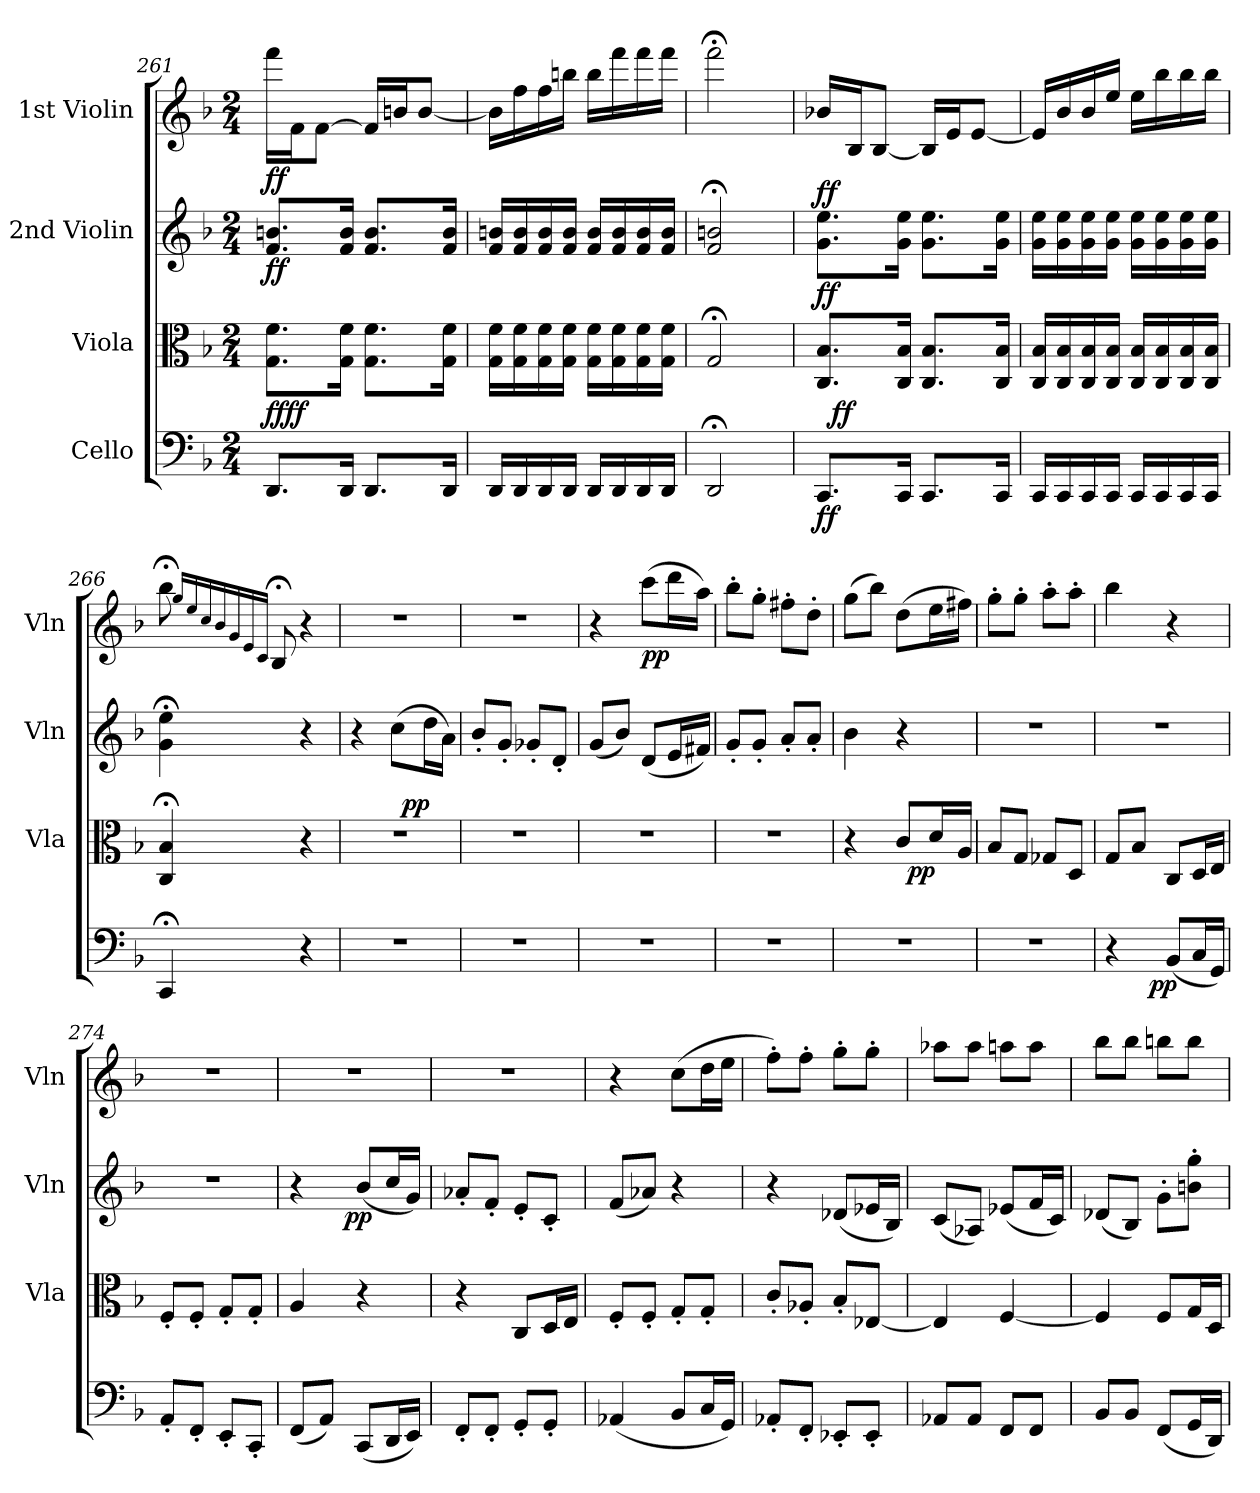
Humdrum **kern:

**kern	**dynam	**kern	**dynam	**kern	**dynam	**kern	**dynam
*part4	*part4	*part3	*part3	*part2	*part2	*part1	*part1
*staff4	*staff4	*staff3	*staff3	*staff2	*staff2	*staff1	*staff1
*I"Cello	*	*I"Viola	*	*I"2nd Violin	*	*I"1st Violin	*
*	*	*I'Vla	*	*I'Vln	*	*I'Vln	*
*clefF4	*	*clefC3	*	*clefG2	*	*clefG2	*
*k[b-]	*	*k[b-]	*	*k[b-]	*	*k[b-]	*
*F:	*	*F:	*	*F:	*	*F:	*
*M2/4	*	*M2/4	*	*M2/4	*	*M2/4	*
=261	=261	=261	=261	=261	=261	=261	=261
!	!LO:DY:a	!	!	!	!	!	!
!	!LO:DY:n=1:b	!	!	!	!LO:DY:b	!	!LO:DY:b
8.DD/L	ff ff	8.G\ 8.f\L	.	8.f/ 8.bn/L	ff	16fff\LL	ff
.	.	.	.	.	.	16f\J	.
.	.	.	.	.	.	[8f\J	.
16DD/Jk	.	16G\ 16f\Jk	.	16f/ 16b/Jk	.	.	.
8.DD/L	.	8.G\ 8.f\L	.	8.f/ 8.b/L	.	16f/LL]	.
.	.	.	.	.	.	16bn/J	.
.	.	.	.	.	.	[8b/J	.
16DD/Jk	.	16G\ 16f\Jk	.	16f/ 16b/Jk	.	.	.
=262	=262	=262	=262	=262	=262	=262	=262
16DD/LL	.	16G\ 16f\LL	.	16f/ 16bn/LL	.	16b\LL]	.
16DD/	.	16G\ 16f\	.	16f/ 16b/	.	16ff\	.
16DD/	.	16G\ 16f\	.	16f/ 16b/	.	16ff\	.
16DD/JJ	.	16G\ 16f\JJ	.	16f/ 16b/JJ	.	16bbn\JJ	.
16DD/LL	.	16G\ 16f\LL	.	16f/ 16b/LL	.	16bb\LL	.
16DD/	.	16G\ 16f\	.	16f/ 16b/	.	16fff\	.
16DD/	.	16G\ 16f\	.	16f/ 16b/	.	16fff\	.
16DD/JJ	.	16G\ 16f\JJ	.	16f/ 16b/JJ	.	16fff\JJ	.
=263	=263	=263	=263	=263	=263	=263	=263
2DD;/	.	2G;/	.	2f/; 2bn/;	.	2fff;<\	.
=264	=264	=264	=264	=264	=264	=264	=264
!	!LO:DY:b	!	!LO:DY:a	!	!LO:DY:a	!	!
*^	*	*	*	*	*	*	*
8.CC/L	32ryy	ff	8.C/ 8.B-/L	ff	8.g\ 8.ee\L	ff	16b-X/LL	.
!	!	!LO:DY:a	!	!	!	!	!	!
.	4...ryy	ff	.	.	.	.	.	.
.	.	.	.	.	.	.	16B-/J	.
.	.	.	.	.	.	.	[8B-/J	.
16CC/Jk	.	.	16C/ 16B-/Jk	.	16g\ 16ee\Jk	.	.	.
8.CC/L	.	.	8.C/ 8.B-/L	.	8.g\ 8.ee\L	.	16B-/LL]	.
.	.	.	.	.	.	.	16e/J	.
.	.	.	.	.	.	.	[8e/J	.
16CC/Jk	.	.	16C/ 16B-/Jk	.	16g\ 16ee\Jk	.	.	.
*v	*v	*	*	*	*	*	*	*
=265	=265	=265	=265	=265	=265	=265	=265
16CC/LL	.	16C/ 16B-/LL	.	16g\ 16ee\LL	.	16e/LL]	.
16CC/	.	16C/ 16B-/	.	16g\ 16ee\	.	16b-/	.
16CC/	.	16C/ 16B-/	.	16g\ 16ee\	.	16b-/	.
16CC/JJ	.	16C/ 16B-/JJ	.	16g\ 16ee\JJ	.	16ee/JJ	.
16CC/LL	.	16C/ 16B-/LL	.	16g\ 16ee\LL	.	16ee\LL	.
16CC/	.	16C/ 16B-/	.	16g\ 16ee\	.	16bb-\	.
16CC/	.	16C/ 16B-/	.	16g\ 16ee\	.	16bb-\	.
16CC/JJ	.	16C/ 16B-/JJ	.	16g\ 16ee\JJ	.	16bb-\JJ	.
=266	=266	=266	=266	=266	=266	=266	=266
4CC;/	.	4C/; 4B-/;	.	4g\;< 4ee\;<	.	8bb-;<\	.
.	.	.	.	.	.	16qgg/LL	.
.	.	.	.	.	.	16qee/	.
.	.	.	.	.	.	16qcc/	.
.	.	.	.	.	.	16qb-/	.
.	.	.	.	.	.	16qg/	.
.	.	.	.	.	.	16qe/	.
.	.	.	.	.	.	16qc/JJ	.
.	.	.	.	.	.	8B-;/	.
4r	.	4r	.	4r	.	4r	.
=267	=267	=267	=267	=267	=267	=267	=267
*	*	*^	*	*	*	*	*
2r	.	2r	4ryy	.	4r	.	2r	.
.	.	.	32ryy	.	(>8cc\L	.	.	.
!	!	!	!	!LO:DY:a	!	!	!	!
.	.	.	8..ryy	pp	.	.	.	.
.	.	.	.	.	16dd\L	.	.	.
.	.	.	.	.	16a\JJ)	.	.	.
*	*	*v	*v	*	*	*	*	*
=268	=268	=268	=268	=268	=268	=268	=268
2r	.	2r	.	8b-'</L	.	2r	.
.	.	.	.	8g'</J	.	.	.
.	.	.	.	8g-X'</L	.	.	.
.	.	.	.	8d'</J	.	.	.
=269	=269	=269	=269	=269	=269	=269	=269
2r	.	2r	.	(<8g/L	.	4r	.
.	.	.	.	8b-/J)	.	.	.
!	!	!	!	!	!	!	!LO:DY:b
.	.	.	.	(<8d/L	.	(>8ccc\L	pp
.	.	.	.	16e/L	.	16ddd\L	.
.	.	.	.	16f#X/JJ)	.	16aa\JJ)	.
=270	=270	=270	=270	=270	=270	=270	=270
2r	.	2r	.	8g'</L	.	8bb-'>\L	.
.	.	.	.	8g'</J	.	8gg'>\J	.
.	.	.	.	8a'</L	.	8ff#X'>\L	.
.	.	.	.	8a'</J	.	8dd'>\J	.
!!LO:PB:g=z
=271	=271	=271	=271	=271	=271	=271	=271
*	*	*^	*	*	*	*	*
2r	.	4r	4ryy	.	4b-\	.	(>8gg\L	.
.	.	.	.	.	.	.	8bb-\J)	.
.	.	8c/L	32ryy	.	4r	.	(>8dd\L	.
!	!	!	!	!LO:DY:b	!	!	!	!
.	.	.	8..ryy	pp	.	.	.	.
.	.	16d/L	.	.	.	.	16ee\L	.
.	.	16A/JJ	.	.	.	.	16ff#X\JJ)	.
*	*	*v	*v	*	*	*	*	*
=272	=272	=272	=272	=272	=272	=272	=272
2r	.	8B-/L	.	2r	.	8gg'>\L	.
.	.	8G/J	.	.	.	8gg'>\J	.
.	.	8G-X/L	.	.	.	8aa'>\L	.
.	.	8D/J	.	.	.	8aa'>\J	.
=273	=273	=273	=273	=273	=273	=273	=273
*^	*	*	*	*	*	*	*
4r	8.ryy	.	8G/L	.	2r	.	4bb-\	.
.	.	.	8B-/J	.	.	.	.	.
!	!	!LO:DY:b	!	!	!	!	!	!
.	4ryy	pp	.	.	.	.	.	.
(<8BB-/L	.	.	8C/L	.	.	.	4r	.
16C/L	.	.	16D/L	.	.	.	.	.
16GG/JJ)	16ryy	.	16E/JJ	.	.	.	.	.
*v	*v	*	*	*	*	*	*	*
=274	=274	=274	=274	=274	=274	=274	=274
8AA'</L	.	8F'</L	.	2r	.	2r	.
8FF'</J	.	8F'</J	.	.	.	.	.
8EE'</L	.	8G'</L	.	.	.	.	.
8CC'</J	.	8G'</J	.	.	.	.	.
=275	=275	=275	=275	=275	=275	=275	=275
*	*	*	*	*^	*	*	*
(<8FF/L	.	4A/	.	4r	8..ryy	.	2r	.
8AA/J)	.	.	.	.	.	.	.	.
!	!	!	!	!	!	!LO:DY:b	!	!
.	.	.	.	.	4ryy	pp	.	.
(<8CC/L	.	4r	.	(<8b-/L	.	.	.	.
16DD/L	.	.	.	16cc/L	.	.	.	.
16EE/JJ)	.	.	.	16g/JJ)	.	.	.	.
.	.	.	.	.	32ryy	.	.	.
*	*	*	*	*v	*v	*	*	*
=276	=276	=276	=276	=276	=276	=276	=276
8FF'</L	.	4r	.	8a-X'</L	.	2r	.
8FF'</J	.	.	.	8f'</J	.	.	.
8GG'</L	.	8C/L	.	8e'</L	.	.	.
8GG'</J	.	16D/L	.	8c'</J	.	.	.
.	.	16E/JJ	.	.	.	.	.
=277	=277	=277	=277	=277	=277	=277	=277
(<4AA-X/	.	8F'</L	.	(<8f/L	.	4r	.
.	.	8F'</J	.	8a-X/J)	.	.	.
8BB-/L	.	8G'</L	.	4r	.	(>8cc\L	.
16C/L	.	8G'</J	.	.	.	16dd\L	.
16GG/JJ)	.	.	.	.	.	16ee\JJ	.
=278	=278	=278	=278	=278	=278	=278	=278
8AA-X'</L	.	8c'</L	.	4r	.	8ff'>\L)	.
8FF'</J	.	8A-X'</J	.	.	.	8ff'>\J	.
8EE-X'</L	.	8B-'</L	.	(<8d-X/L	.	8gg'>\L	.
8EE-'</J	.	[8E-X/J	.	16e-X/L	.	8gg'>\J	.
.	.	.	.	16B-/JJ)	.	.	.
=279	=279	=279	=279	=279	=279	=279	=279
8AA-X/L	.	4E-/]	.	(<8c/L	.	8aa-X\L	.
8AA-/J	.	.	.	8A-X/J)	.	8aa-\J	.
8FF/L	.	[4F/	.	(<8e-X/L	.	8aan\L	.
8FF/J	.	.	.	16f/L	.	8aa\J	.
.	.	.	.	16c/JJ)	.	.	.
=280	=280	=280	=280	=280	=280	=280	=280
8BB-/L	.	4F/]	.	(<8d-X/L	.	8bb-\L	.
8BB-/J	.	.	.	8B-/J)	.	8bb-\J	.
(<8FF/L	.	8F/L	.	8g'>\L	.	8bbn\L	.
16GG/L	.	16G/L	.	8bn\'> 8gg\'>J	.	8bb\J	.
16DD/JJ)	.	16D/JJ	.	.	.	.	.
=	=	=	=	=	=	=	=
*-	*-	*-	*-	*-	*-	*-	*-
